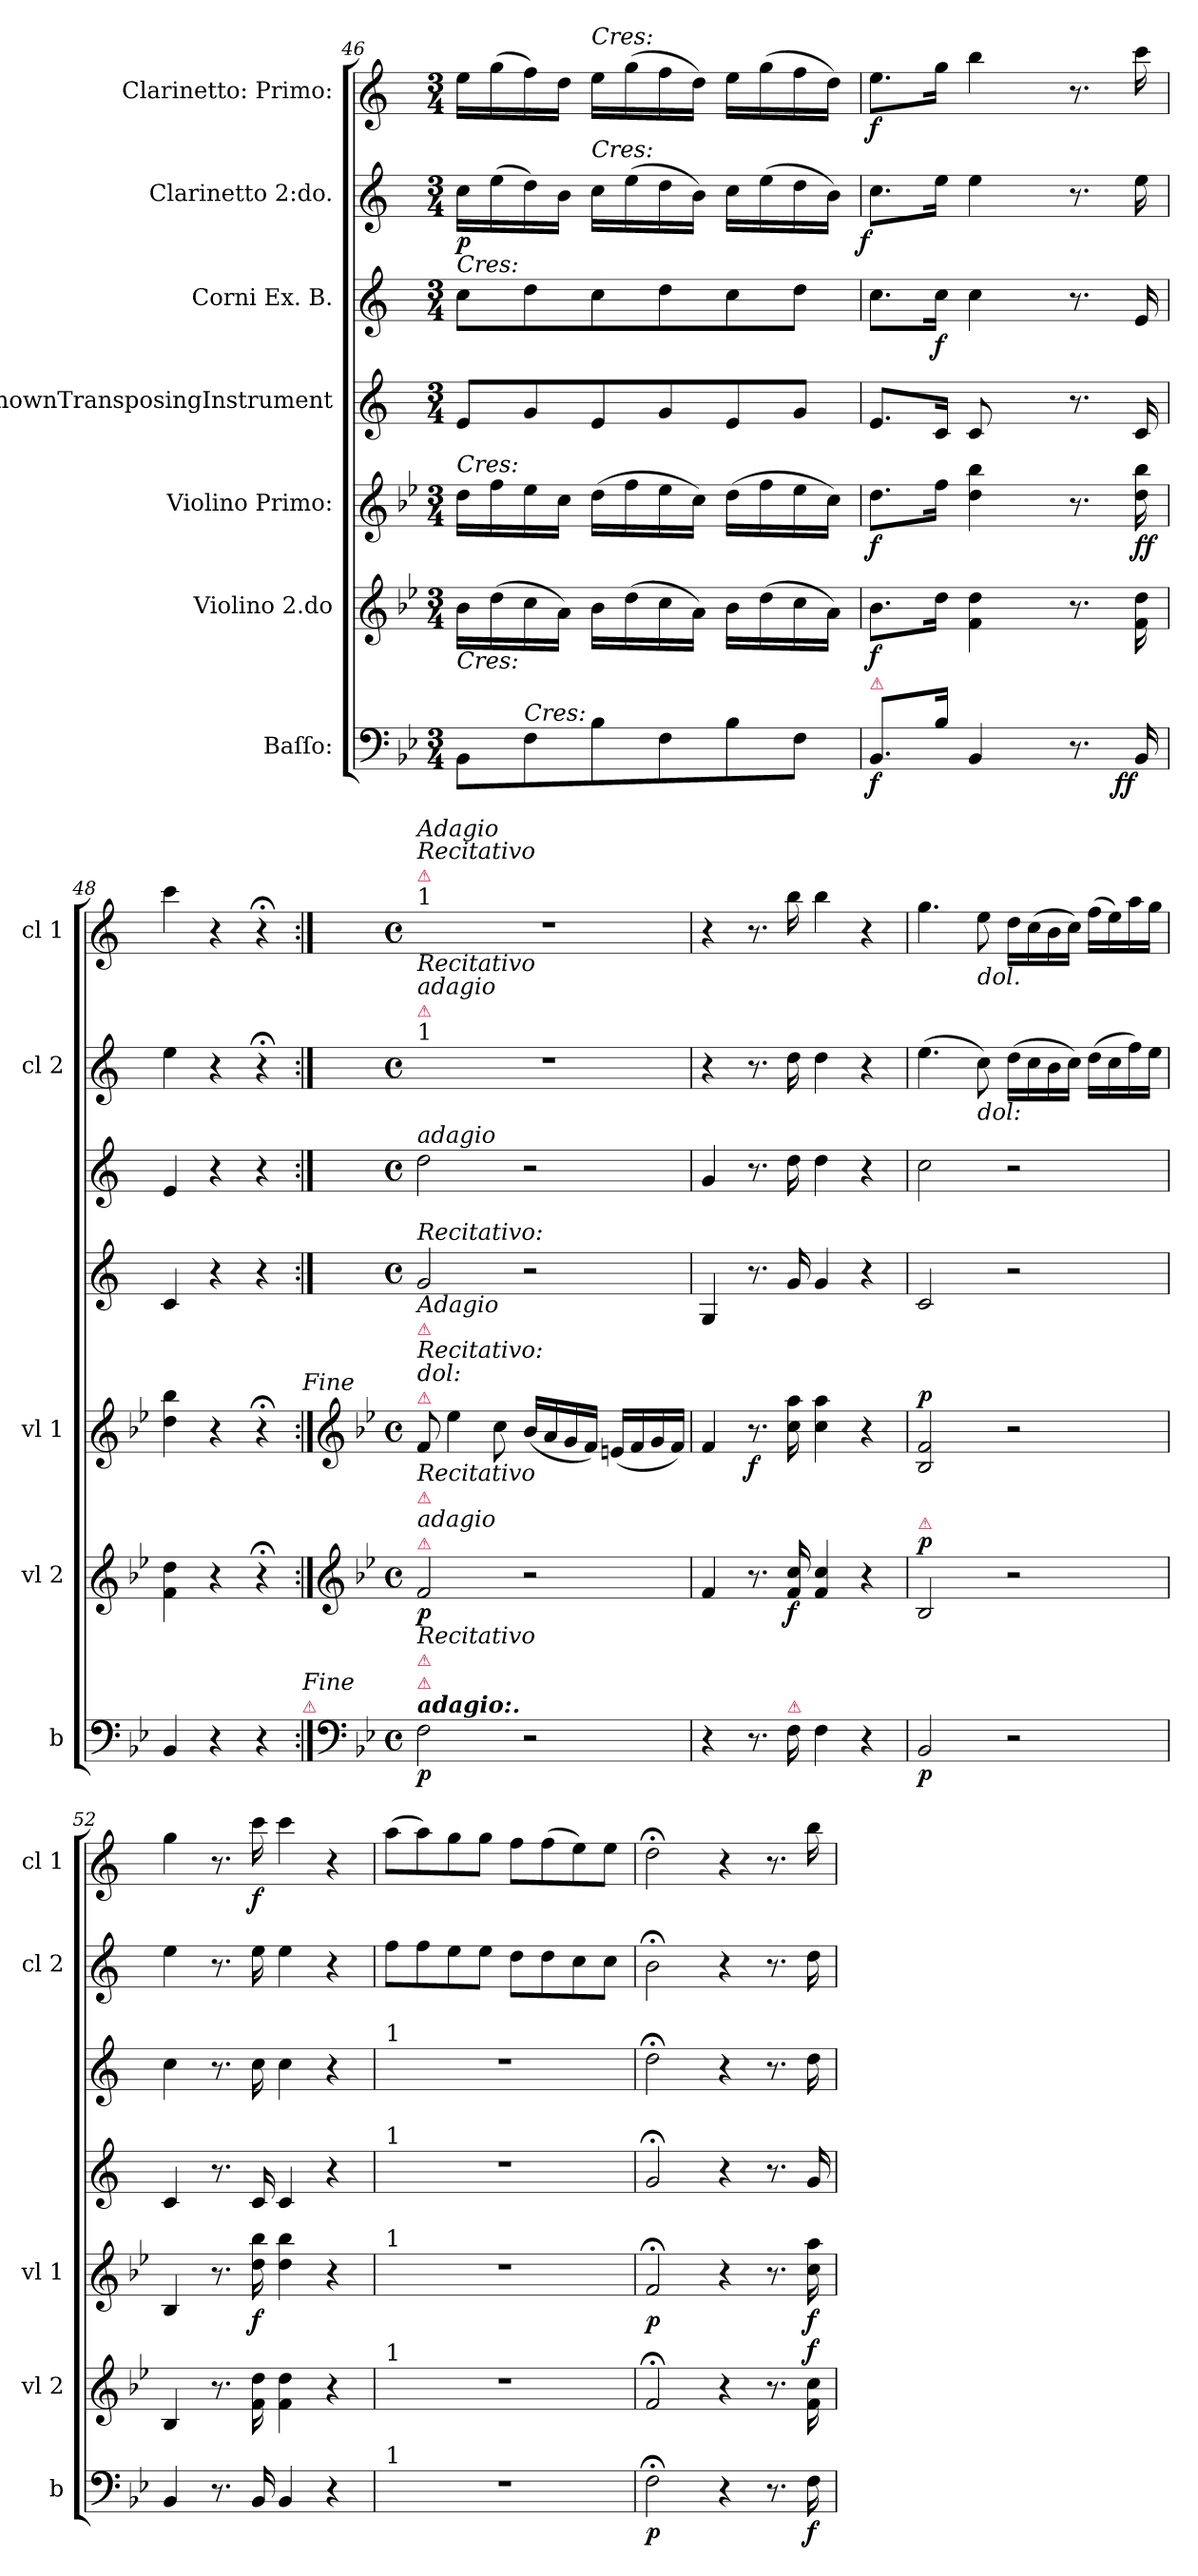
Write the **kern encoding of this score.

**kern	**dynam	**kern	**dynam	**kern	**dynam	**kern	**kern	**dynam	**kern	**dynam	**kern	**dynam
*part7	*part7	*part6	*part6	*part5	*part5	*part4	*part3	*part3	*part2	*part2	*part1	*part1
*staff7	*staff7	*staff6	*staff6	*staff5	*staff5	*staff4	*staff3	*staff3	*staff2	*staff2	*staff1	*staff1
*I"Baſſo:	*	*I"Violino 2.do	*	*I"Violino Primo:	*	*I"UnknownTransposingInstrument	*I"Corni Ex. B.	*	*I"Clarinetto 2:do.	*	*I"Clarinetto: Primo:	*
*I'b	*	*I'vl 2	*	*I'vl 1	*	*	*	*	*I'cl 2	*	*I'cl 1	*
*clefF4	*	*clefG2	*	*clefG2	*	*clefG2	*clefG2	*	*clefG2	*	*clefG2	*
*	*	*	*	*	*	*ITrd1c2	*ITrd1c2	*	*ITrd1c2	*	*ITrd1c2	*
*k[b-e-]	*	*k[b-e-]	*	*k[b-e-]	*	*k[b-e-]	*k[b-e-]	*	*k[b-e-]	*	*k[b-e-]	*
*M3/4	*	*M3/4	*	*M3/4	*	*M3/4	*M3/4	*	*M3/4	*	*M3/4	*
=46	=46	=46	=46	=46	=46	=46	=46	=46	=46	=46	=46	=46
!	!	!	!	!	!	!	!LO:TX:i:t=Cres&colon;	!	!	!	!	!
!	!	!	!	!LO:TX:a:i:t=Cres&colon;	!	!	!	!	!	!	!	!
!	!	!LO:TX:b:i:t=Cres&colon;	!	!	!	!	!	!	!	!	!	!
8BB-\L	.	16b-\LL	.	16dd\LL	.	8d/L	8b-\L	.	16b-\LL	p	16dd\LL	.
.	.	(>16dd\	.	16ff\	.	.	.	.	(>16dd\	.	(>16ff\	.
!LO:TX:i:t=Cres&colon;	!	!	!	!	!	!	!	!	!	!	!	!
8F\	.	16cc\	.	16ee-\	.	8f/	8cc\	.	16cc\)	.	16ee-\)	.
.	.	16a\JJ)	.	16cc\JJ	.	.	.	.	16a\JJ	.	16cc\JJ	.
!	!	!	!	!	!	!	!	!	!	!	!LO:TX:i:t=Cres&colon;	!
!	!	!	!	!	!	!	!	!	!LO:TX:i:t=Cres&colon;	!	!	!
8B-\	.	16b-\LL	.	(>16dd\LL	.	8d/	8b-\	.	16b-\LL	.	16dd\LL	.
.	.	(>16dd\	.	16ff\	.	.	.	.	(>16dd\	.	(>16ff\	.
8F\	.	16cc\	.	16ee-\	.	8f/	8cc\	.	16cc\	.	16ee-\	.
.	.	16a\JJ)	.	16cc\JJ)	.	.	.	.	16a\JJ)	.	16cc\JJ)	.
8B-\	.	16b-\LL	.	(>16dd\LL	.	8d/	8b-\	.	16b-\LL	.	16dd\LL	.
.	.	(>16dd\	.	16ff\	.	.	.	.	(>16dd\	.	(>16ff\	.
8F\J	.	16cc\	.	16ee-\	.	8f/J	8cc\J	.	16cc\	.	16ee-\	.
.	.	16a\JJ)	.	16cc\JJ)	.	.	.	.	16a\JJ)	.	16cc\JJ)	.
=47	=47	=47	=47	=47	=47	=47	=47	=47	=47	=47	=47	=47
!LO:TX:a:color=crimson:t=⚠	!	!	!	!	!	!	!	!	!	!	!	!
!	!	!	!	!	!LO:DY:b	!	!	!	!	!LO:DY:b:rj	!	!
8.BB-/L	f	8.b-\L	f	8.dd\L	f	8.d/L	8.b-\L	.	8.b-\L	f	8.dd\L	f
16B-\Jk	.	16dd\Jk	.	16ff\Jk	.	16B-/Jk	16b-\Jk	f	16dd\Jk	.	16ff\Jk	.
4BB-/	.	4f\ 4dd\	.	4dd\ 4bb-\	.	8B-/	4b-\	.	4dd\	.	4aa\	.
.	.	.	.	.	.	8ryy	.	.	.	.	.	.
8.r	.	8.r	.	8.r	.	8.r	8.r	.	8.r	.	8.r	.
!	!LO:DY:b:rj	!	!	!	!LO:DY:b	!	!	!	!	!	!	!
16BB-/	ff	16f\ 16dd\	.	16dd\ 16bb-\	ff	16B-/	16d/	.	16dd\	.	16bb-\	.
=48	=48	=48	=48	=48	=48	=48	=48	=48	=48	=48	=48	=48
4BB-/	.	4f\ 4dd\	.	4dd\ 4bb-\	.	4B-/	4d/	.	4dd\	.	4bb-\	.
4r	.	4r	.	4r	.	4r	4r	.	4r	.	4r	.
4r	.	4r;<	.	4r;<	.	4r	4r	.	4r;<	.	4r;<	.
!	!	!	!	!LO:TX:a:i:t=Fine	!	!	!	!	!	!	!	!
!LO:TX:a:color=crimson:t=⚠	!	!	!	!	!	!	!	!	!	!	!	!
!LO:TX:a:i:t=Fine	!	!	!	!	!	!	!	!	!	!	!	!
=49:|!	=49:|!	=49:|!	=49:|!	=49:|!	=49:|!	=49:|!	=49:|!	=49:|!	=49:|!	=49:|!	=49:|!	=49:|!
*clefF4	*	*clefG2	*	*clefG2	*	*	*	*	*	*	*	*
*k[b-e-]	*	*k[b-e-]	*	*k[b-e-]	*	*	*	*	*	*	*	*
*M4/4	*	*M4/4	*	*M4/4	*	*M4/4	*M4/4	*	*M4/4	*	*M4/4	*
*met(c)	*	*met(c)	*	*met(c)	*	*met(c)	*met(c)	*	*met(c)	*	*met(c)	*
!	!	!	!	!	!	!	!	!	!	!	!LO:TX:a:t=1	!
!	!	!	!	!	!	!	!	!	!	!	!LO:TX:a:color=crimson:t=⚠	!
!	!	!	!	!	!	!	!	!	!	!	!LO:TX:a:i:t=Recitativo	!
!	!	!	!	!	!	!	!	!	!	!	!LO:TX:a:i:t=Adagio	!
!	!	!	!	!	!	!	!	!	!LO:TX:a:t=1	!	!	!
!	!	!	!	!	!	!	!	!	!LO:TX:a:color=crimson:t=⚠	!	!	!
!	!	!	!	!	!	!	!	!	!LO:TX:a:i:t=adagio	!	!	!
!	!	!	!	!	!	!	!	!	!LO:TX:a:i:t=Recitativo	!	!	!
!	!	!	!	!	!	!	!LO:TX:a:i:t=adagio	!	!	!	!	!
!	!	!	!	!	!	!LO:TX:a:i:t=Recitativo&colon;	!	!	!	!	!	!
!	!	!	!	!LO:TX:a:color=crimson:t=⚠	!	!	!	!	!	!	!	!
!	!	!	!	!LO:TX:a:i:t=dol&colon;	!	!	!	!	!	!	!	!
!	!	!	!	!LO:TX:a:i:t=Recitativo&colon;	!	!	!	!	!	!	!	!
!	!	!	!	!LO:TX:a:color=crimson:t=⚠	!	!	!	!	!	!	!	!
!	!	!	!	!LO:TX:a:i:t=Adagio	!	!	!	!	!	!	!	!
!	!	!LO:TX:a:color=crimson:t=⚠	!	!	!	!	!	!	!	!	!	!
!	!	!LO:TX:a:i:t=adagio	!	!	!	!	!	!	!	!	!	!
!	!	!LO:TX:a:color=crimson:t=⚠	!	!	!	!	!	!	!	!	!	!
!	!	!LO:TX:a:i:t=Recitativo	!	!	!	!	!	!	!	!	!	!
!LO:TX:a:Bi:t=adagio&colon;.	!	!	!	!	!	!	!	!	!	!	!	!
!LO:TX:a:color=crimson:t=⚠	!	!	!	!	!	!	!	!	!	!	!	!
!LO:TX:a:color=crimson:t=⚠	!	!	!	!	!	!	!	!	!	!	!	!
!LO:TX:a:i:t=Recitativo	!	!	!	!	!	!	!	!	!	!	!	!
2F\	p	2f/	p	8f/	.	2f/	2cc\	.	1r	.	1r	.
.	.	.	.	4ee-\	.	.	.	.	.	.	.	.
.	.	.	.	8cc\	.	.	.	.	.	.	.	.
2r	.	2r	.	(<16b-/LL	.	2r	2r	.	.	.	.	.
.	.	.	.	16a/	.	.	.	.	.	.	.	.
.	.	.	.	16g/	.	.	.	.	.	.	.	.
.	.	.	.	16f/JJ)	.	.	.	.	.	.	.	.
.	.	.	.	(<16en/LL	.	.	.	.	.	.	.	.
.	.	.	.	16f/	.	.	.	.	.	.	.	.
.	.	.	.	16g/	.	.	.	.	.	.	.	.
.	.	.	.	16f/JJ)	.	.	.	.	.	.	.	.
=50	=50	=50	=50	=50	=50	=50	=50	=50	=50	=50	=50	=50
4r	.	4f/	.	4f/	.	4F/	4f/	.	4r	.	4r	.
!	!	!	!	!	!LO:DY:b	!	!	!	!	!	!	!
8.r	.	8.r	.	8.r	f	8.r	8.r	.	8.r	.	8.r	.
!LO:TX:a:color=crimson:t=⚠	!	!	!	!	!	!	!	!	!	!	!	!
16F\	.	16f/ 16cc/	f	16cc\ 16aa\	.	16f/	16cc\	.	16cc\	.	16aa\	.
4F\	.	4f/ 4cc/	.	4cc\ 4aa\	.	4f/	4cc\	.	4cc\	.	4aa\	.
4r	.	4r	.	4r	.	4r	4r	.	4r	.	4r	.
=51	=51	=51	=51	=51	=51	=51	=51	=51	=51	=51	=51	=51
!	!	!LO:TX:a:color=crimson:t=⚠	!	!	!	!	!	!	!	!	!	!
!	!	!	!LO:DY:a	!	!LO:DY:a	!	!	!	!	!	!	!
2BB-/	p	2B-/	p	2B-/ 2f/	p	2B-/	2b-\	.	(>4.dd\	.	4.ff\	.
!	!	!	!	!	!	!	!	!	!	!	!LO:TX:b:i:t=dol.	!
!	!	!	!	!	!	!	!	!	!LO:TX:b:i:t=dol&colon;	!	!	!
.	.	.	.	.	.	.	.	.	8b-\)	.	8dd\	.
2r	.	2r	.	2r	.	2r	2r	.	(>16cc\LL	.	16cc\LL	.
.	.	.	.	.	.	.	.	.	16b-\	.	(>16b-\	.
.	.	.	.	.	.	.	.	.	16a\	.	16a\	.
.	.	.	.	.	.	.	.	.	16b-\JJ)	.	16b-\JJ)	.
.	.	.	.	.	.	.	.	.	(>16cc\LL	.	(>16ee-\LL	.
.	.	.	.	.	.	.	.	.	16b-\	.	16dd\)	.
.	.	.	.	.	.	.	.	.	16ee-\)	.	16gg\	.
.	.	.	.	.	.	.	.	.	16dd\JJ	.	16ff\JJ	.
=52	=52	=52	=52	=52	=52	=52	=52	=52	=52	=52	=52	=52
4BB-/	.	4B-/	.	4B-/	.	4B-/	4b-\	.	4dd\	.	4ff\	.
8.r	.	8.r	.	8.r	.	8.r	8.r	.	8.r	.	8.r	.
!	!	!	!	!	!LO:DY:b	!	!	!	!	!	!	!
16BB-/	.	16f\ 16dd\	.	16dd\ 16bb-\	f	16B-/	16b-\	.	16dd\	.	16bb-\	f
4BB-/	.	4f\ 4dd\	.	4dd\ 4bb-\	.	4B-/	4b-\	.	4dd\	.	4bb-\	.
4r	.	4r	.	4r	.	4r	4r	.	4r	.	4r	.
=53	=53	=53	=53	=53	=53	=53	=53	=53	=53	=53	=53	=53
!	!	!	!	!	!	!	!LO:TX:a:t=1	!	!	!	!	!
!	!	!	!	!	!	!LO:TX:a:t=1	!	!	!	!	!	!
!	!	!	!	!LO:TX:a:t=1	!	!	!	!	!	!	!	!
!	!	!LO:TX:a:t=1	!	!	!	!	!	!	!	!	!	!
!LO:TX:a:t=1	!	!	!	!	!	!	!	!	!	!	!	!
1r	.	1r	.	1r	.	1r	1r	.	8ee-\L	.	(>8gg\L	.
.	.	.	.	.	.	.	.	.	8ee-\	.	8gg\)	.
.	.	.	.	.	.	.	.	.	8dd\	.	8ff\	.
.	.	.	.	.	.	.	.	.	8dd\J	.	8ff\J	.
.	.	.	.	.	.	.	.	.	8cc\L	.	8ee-\L	.
.	.	.	.	.	.	.	.	.	8cc\	.	(>8ee-\	.
.	.	.	.	.	.	.	.	.	8b-\	.	8dd\)	.
.	.	.	.	.	.	.	.	.	8b-\J	.	8dd\J	.
=54	=54	=54	=54	=54	=54	=54	=54	=54	=54	=54	=54	=54
!	!	!	!	!	!LO:DY:b	!	!	!	!	!	!	!
2F;<\	p	2f;</	.	2f;</	p	2f;</	2cc;<\	.	2a;<\	.	2cc;<\	.
4r	.	4r	.	4r	.	4r	4r	.	4r	.	4r	.
8.r	.	8.r	.	8.r	.	8.r	8.r	.	8.r	.	8.r	.
!	!	!	!LO:DY:a	!	!LO:DY:b	!	!	!	!	!	!	!
16F\	f	16f\ 16cc\	f	16cc\ 16aa\	f	16f/	16cc\	.	16cc\	.	16aa\	.
=	=	=	=	=	=	=	=	=	=	=	=	=
*-	*-	*-	*-	*-	*-	*-	*-	*-	*-	*-	*-	*-
